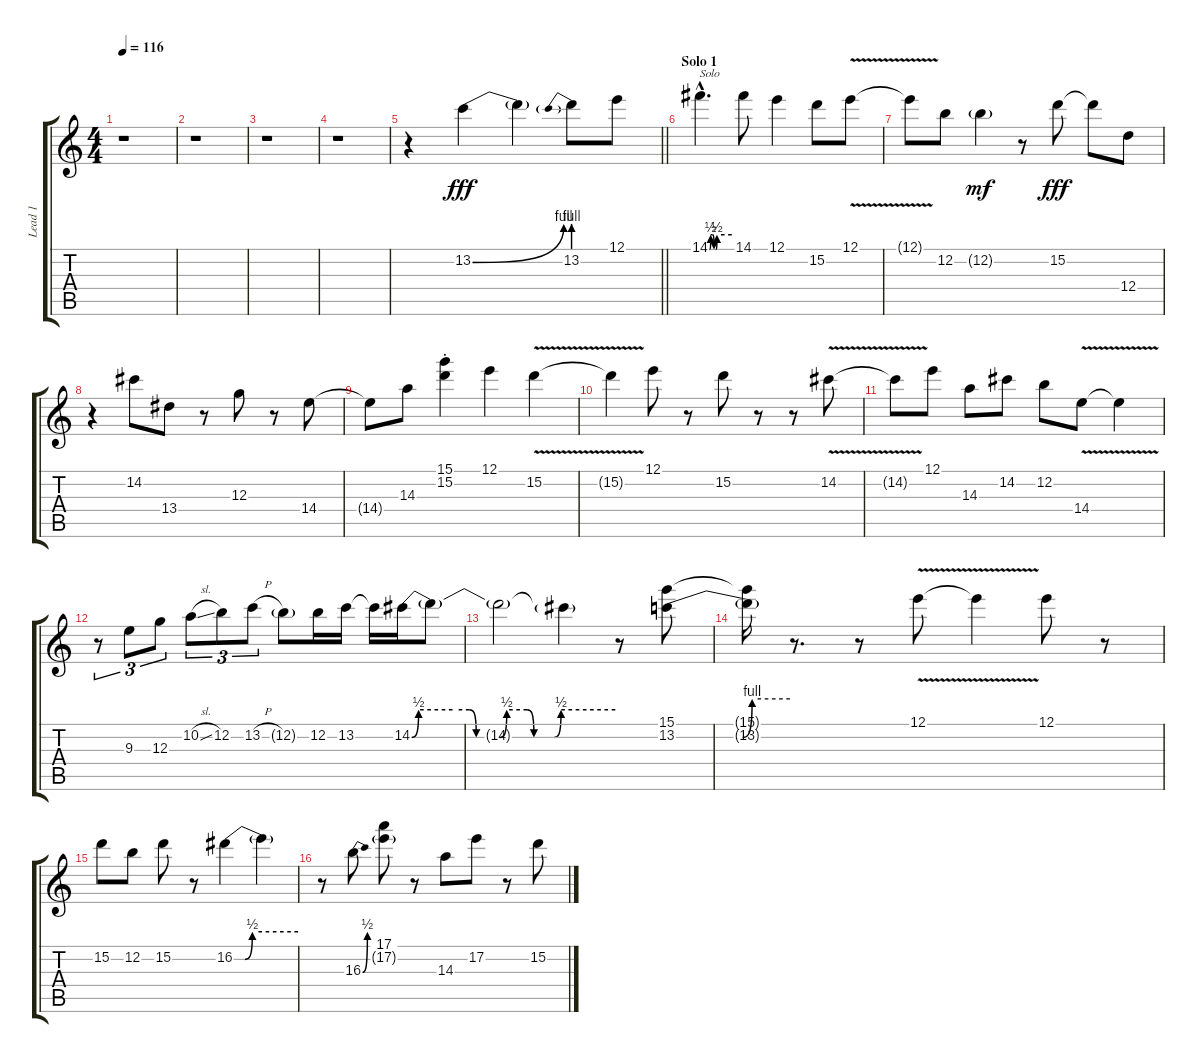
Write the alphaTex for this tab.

\track ("Lead 1" "Lead 1") {instrument distortionguitar}
\staff {score tabs}
\tuning (E4 B3 G3 D3 A2 E2) {hide}
\ts (4 4)
\tempo 116
\clef g2
\ks c
r.1{dy fff} |
r.1 |
r.1 |
r.1 |
\barLineRight lightlight
r.4 13.2{be (bend 0 0 60 4)}.4 13.2{t}.4 13.2{be (prebend 0 4 60 4)}.8 12.1.8 |
\section ("" "Solo 1")
14.1{be (custom 0 0 3 2 8 2 12 0 17 0 20 2 60 2) hac}.4{d txt "Solo"} 14.1.8 12.1.4 15.2.8 12.1{v}.8 |
12.1{t}.8 12.2.8 12.2{g}.4{dy mf} r.8 15.2.8{dy fff} 15.2{t}.8 12.4.8 |
r.4 14.2.8 13.4.8 r.8 12.3.8 r.8 14.4.8 |
14.4{t}.8 14.3.8 (15.1{st} 15.2{st}).4 12.1.4 15.2{v}.4 |
15.2{t}.4 12.1.8 r.8 15.2.8 r.8 r.8 14.2{v}.8 |
14.2{t}.8 12.1.8 14.3.8 14.2.8 12.2.8 14.4{v}.8 14.4{t}.4 |
r.8{tu (3 2)} 9.3.8{tu (3 2)} 12.3.8{tu (3 2)} 10.2{sl}.8{tu (3 2)} 12.2.8{tu (3 2)} 13.2{h}.8{tu (3 2)} 12.2{g}.8 12.2.16 13.2.16 13.2{t}.16 14.2{be (custom 0 0 2 2 12 2 17 2 19 0 26 0 28 2 34 2 36 0 42 0 44 2 60 2)}.16 14.2{t}.8 |
14.2{t}.2 14.2{t}.4 r.8 (15.1 13.2{be (custom 0 0 35 0 40 4 60 4)}).8 |
(15.1{t} 13.2{t}).16 r.8{d} r.8 12.1{v}.8 12.1{t}.4 12.1.8 r.8 |
15.2.8 12.2.8 15.2.8 r.8 16.2{be (custom 0 0 10 0 17 2 60 2)}.4 16.2{t}.4 |
r.8 16.3{be (bend 0 0 60 2)}.8 (17.1 17.2{g}).8 r.8 14.3.8 17.2.8 r.8 15.2.8
